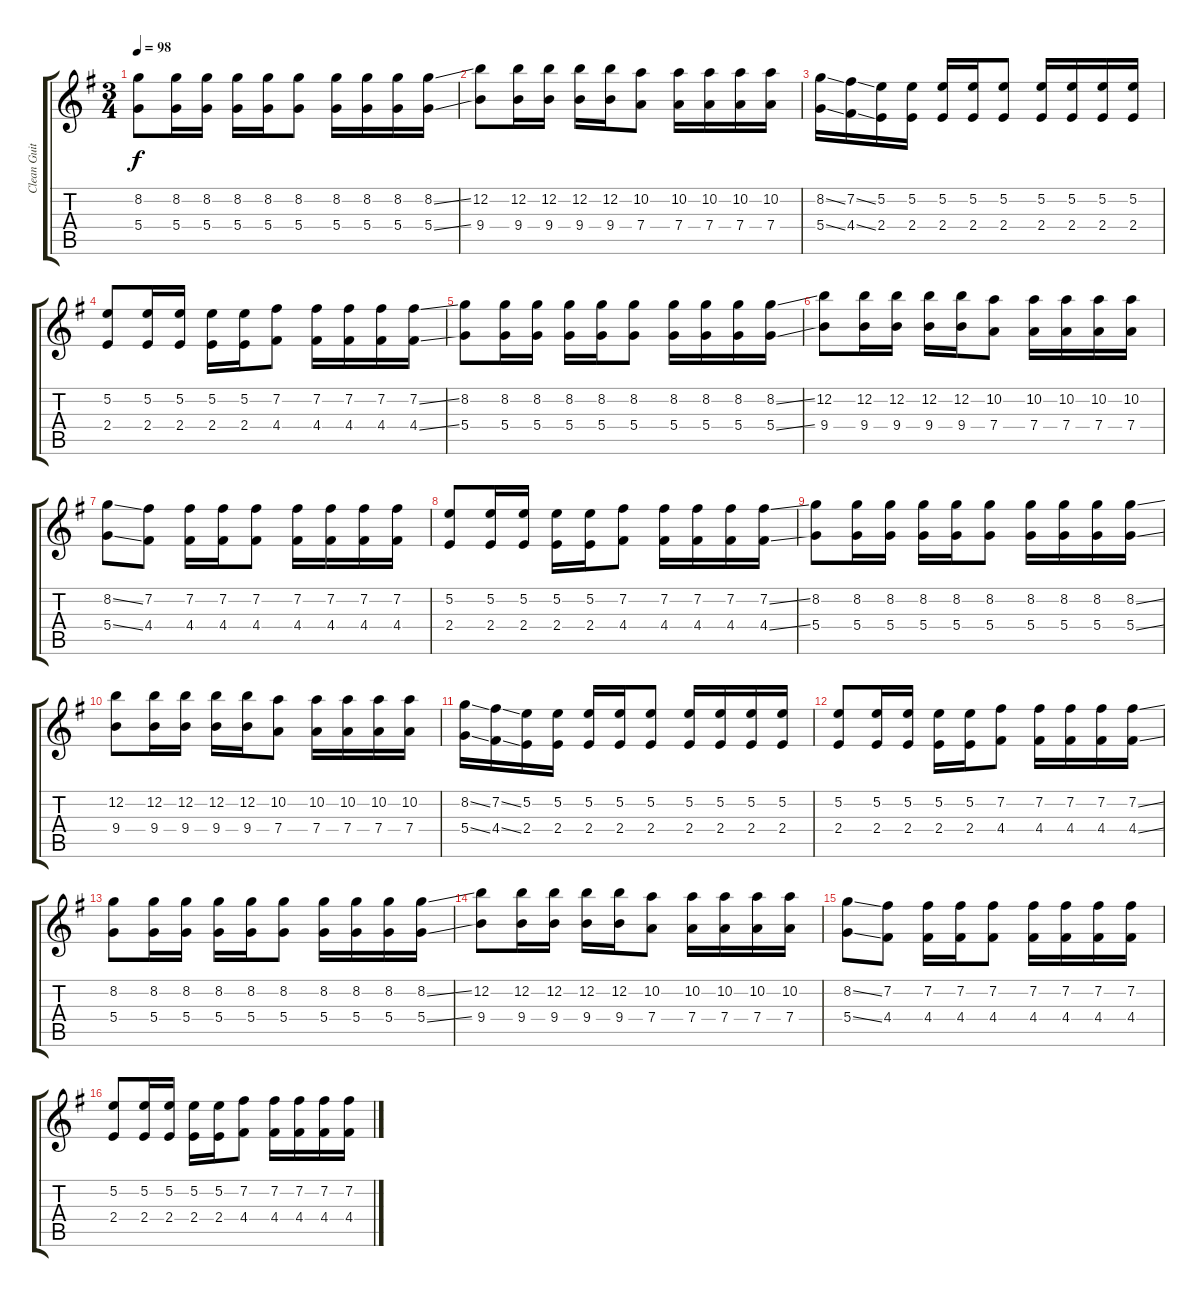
\track ("Clean Guitar" "Clean Guit") {instrument acousticguitarsteel}
\staff {score tabs}
\tuning (E4 B3 G3 D3 A2 E2) {hide}
\ts (3 4)
\tempo 98
\clef g2
\ks eminor
(8.2 5.4).8{dy f volume 16 instrument overdrivenguitar} (8.2 5.4).16 (8.2 5.4).16 (8.2 5.4).16 (8.2 5.4).16 (8.2 5.4).8 (8.2 5.4).16 (8.2 5.4).16 (8.2 5.4).16 (8.2{ss} 5.4{ss}).16 |
(12.2 9.4).8 (12.2 9.4).16 (12.2 9.4).16 (12.2 9.4).16 (12.2 9.4).16 (10.2 7.4).8 (10.2 7.4).16 (10.2 7.4).16 (10.2 7.4).16 (10.2 7.4).16 |
(8.2{ss} 5.4{ss}).16{instrument overdrivenguitar} (7.2{ss} 4.4{ss}).16 (5.2 2.4).16 (5.2 2.4).16 (5.2 2.4).16 (5.2 2.4).16 (5.2 2.4).8 (5.2 2.4).16 (5.2 2.4).16 (5.2 2.4).16 (5.2 2.4).16 |
(5.2 2.4).8{volume 16 instrument overdrivenguitar} (5.2 2.4).16 (5.2 2.4).16 (5.2 2.4).16 (5.2 2.4).16 (7.2 4.4).8 (7.2 4.4).16 (7.2 4.4).16 (7.2 4.4).16 (7.2{ss} 4.4{ss}).16 |
(8.2 5.4).8{volume 16 instrument overdrivenguitar} (8.2 5.4).16 (8.2 5.4).16 (8.2 5.4).16 (8.2 5.4).16 (8.2 5.4).8 (8.2 5.4).16 (8.2 5.4).16 (8.2 5.4).16 (8.2{ss} 5.4{ss}).16 |
(12.2 9.4).8 (12.2 9.4).16 (12.2 9.4).16 (12.2 9.4).16 (12.2 9.4).16 (10.2 7.4).8 (10.2 7.4).16 (10.2 7.4).16 (10.2 7.4).16 (10.2 7.4).16 |
(8.2{ss} 5.4{ss}).8{volume 16 instrument overdrivenguitar} (7.2 4.4).8 (7.2 4.4).16 (7.2 4.4).16 (7.2 4.4).8 (7.2 4.4).16 (7.2 4.4).16 (7.2 4.4).16 (7.2 4.4).16 |
(5.2 2.4).8{volume 16 instrument overdrivenguitar} (5.2 2.4).16 (5.2 2.4).16 (5.2 2.4).16 (5.2 2.4).16 (7.2 4.4).8 (7.2 4.4).16 (7.2 4.4).16 (7.2 4.4).16 (7.2{ss} 4.4{ss}).16 |
(8.2 5.4).8{volume 16 instrument overdrivenguitar} (8.2 5.4).16 (8.2 5.4).16 (8.2 5.4).16 (8.2 5.4).16 (8.2 5.4).8 (8.2 5.4).16 (8.2 5.4).16 (8.2 5.4).16 (8.2{ss} 5.4{ss}).16 |
(12.2 9.4).8 (12.2 9.4).16 (12.2 9.4).16 (12.2 9.4).16 (12.2 9.4).16 (10.2 7.4).8 (10.2 7.4).16 (10.2 7.4).16 (10.2 7.4).16 (10.2 7.4).16 |
(8.2{ss} 5.4{ss}).16{instrument overdrivenguitar} (7.2{ss} 4.4{ss}).16 (5.2 2.4).16 (5.2 2.4).16 (5.2 2.4).16 (5.2 2.4).16 (5.2 2.4).8 (5.2 2.4).16 (5.2 2.4).16 (5.2 2.4).16 (5.2 2.4).16 |
(5.2 2.4).8{volume 16 instrument overdrivenguitar} (5.2 2.4).16 (5.2 2.4).16 (5.2 2.4).16 (5.2 2.4).16 (7.2 4.4).8 (7.2 4.4).16 (7.2 4.4).16 (7.2 4.4).16 (7.2{ss} 4.4{ss}).16 |
(8.2 5.4).8{volume 16 instrument overdrivenguitar} (8.2 5.4).16 (8.2 5.4).16 (8.2 5.4).16 (8.2 5.4).16 (8.2 5.4).8 (8.2 5.4).16 (8.2 5.4).16 (8.2 5.4).16 (8.2{ss} 5.4{ss}).16 |
(12.2 9.4).8 (12.2 9.4).16 (12.2 9.4).16 (12.2 9.4).16 (12.2 9.4).16 (10.2 7.4).8 (10.2 7.4).16 (10.2 7.4).16 (10.2 7.4).16 (10.2 7.4).16 |
(8.2{ss} 5.4{ss}).8{volume 16 instrument overdrivenguitar} (7.2 4.4).8 (7.2 4.4).16 (7.2 4.4).16 (7.2 4.4).8 (7.2 4.4).16 (7.2 4.4).16 (7.2 4.4).16 (7.2 4.4).16 |
(5.2 2.4).8{volume 16 instrument overdrivenguitar} (5.2 2.4).16 (5.2 2.4).16 (5.2 2.4).16 (5.2 2.4).16 (7.2 4.4).8 (7.2 4.4).16 (7.2 4.4).16 (7.2 4.4).16 (7.2{ss} 4.4{ss}).16
